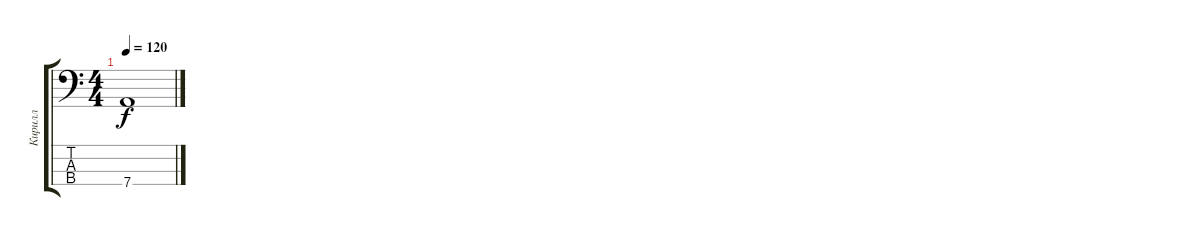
\track ("Кирилл" "Кирилл") {instrument electricbassfinger}
\staff {score tabs}
\tuning (G2 D2 A1 D1) {hide}
\ts (4 4)
\tempo 120
\clef f4
\ks c
7.4.1{dy f}
